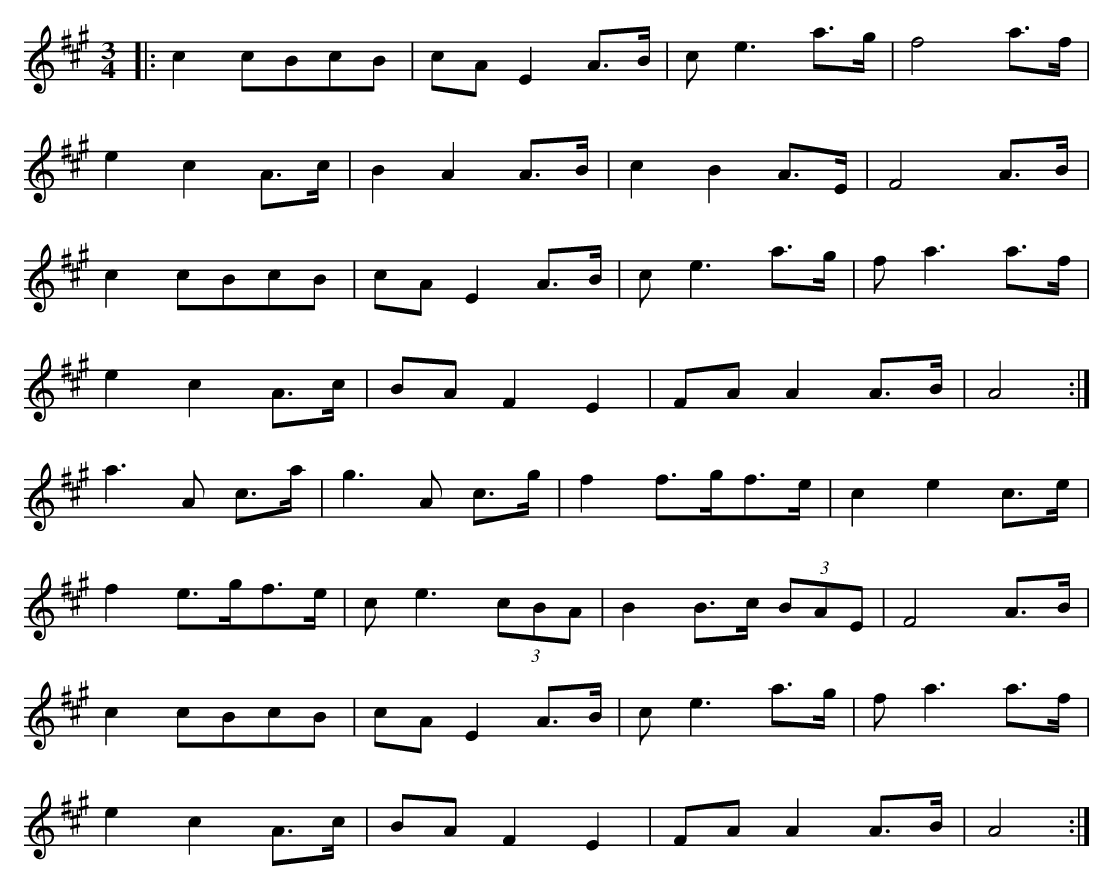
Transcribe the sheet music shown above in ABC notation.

X:1
M:3/4
K:A
|:c2 cBcB|cA E2 A>B|c e3 a>g|f4 a>f|
e2 c2 A>c|B2 A2 A>B|c2 B2 A>E|F4 A>B|
c2 cBcB|cA E2 A>B|c e3 a>g|f a3 a>f|
e2 c2 A>c|BA F2 E2|FA A2 A>B|A4:|
a3 A c>a|g3 A c>g|f2 f>gf>e|c2 e2 c>e|
f2 e>gf>e|c e3 (3cBA|B2 B>c (3BAE|F4 A>B|
c2 cBcB|cA E2 A>B|c e3 a>g|f a3 a>f|
e2 c2 A>c|BA F2 E2|FA A2 A>B|A4:|
